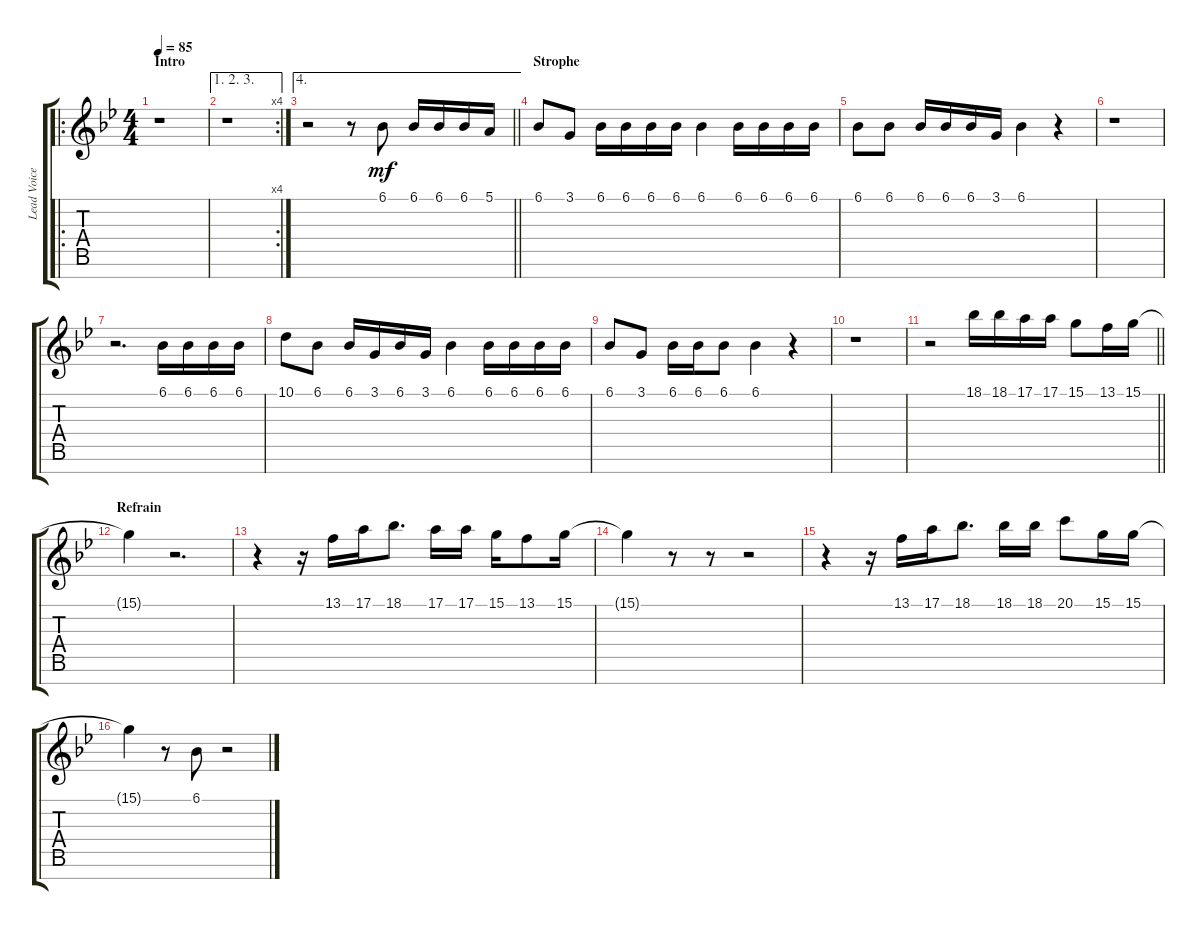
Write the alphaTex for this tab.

\track ("Lead Voice" "Lead Voice") {instrument altosax}
\staff {score tabs}
\tuning (E4 B3 G3 D3 A2 E2 B1) {hide}
\ro
\ts (4 4)
\section ("" "Intro")
\tempo 85
\clef g2
\ks gminor
r.1{dy mf instrument altosax} |
\ae (1 2 3)
\rc 4
r.1 |
\ae 4
\barLineRight lightlight
r.2 r.8 6.1.8 6.1.16 6.1.16 6.1.16 5.1.16 |
\section ("" "Strophe")
6.1.8 3.1.8 6.1.16 6.1.16 6.1.16 6.1.16 6.1.4 6.1.16 6.1.16 6.1.16 6.1.16 |
6.1.8 6.1.8 6.1.16 6.1.16 6.1.16 3.1.16 6.1.4 r.4 |
r.1 |
r.2{d} 6.1.16 6.1.16 6.1.16 6.1.16 |
10.1.8 6.1.8 6.1.16 3.1.16 6.1.16 3.1.16 6.1.4 6.1.16 6.1.16 6.1.16 6.1.16 |
6.1.8 3.1.8 6.1.16 6.1.16 6.1.8 6.1.4 r.4 |
r.1 |
\barLineRight lightlight
r.2 18.1.16 18.1.16 17.1.16 17.1.16 15.1.8 13.1.16 15.1.16 |
\section ("" "Refrain")
15.1{t}.4 r.2{d} |
r.4 r.16 13.1.16 17.1.16 18.1.8{d} 17.1.16 17.1.16 15.1.16 13.1.8 15.1.16 |
15.1{t}.4 r.8 r.8 r.2 |
r.4 r.16 13.1.16 17.1.16 18.1.8{d} 18.1.16 18.1.16 20.1.8 15.1.16 15.1.16 |
15.1{t}.4 r.8 6.1.8 r.2
